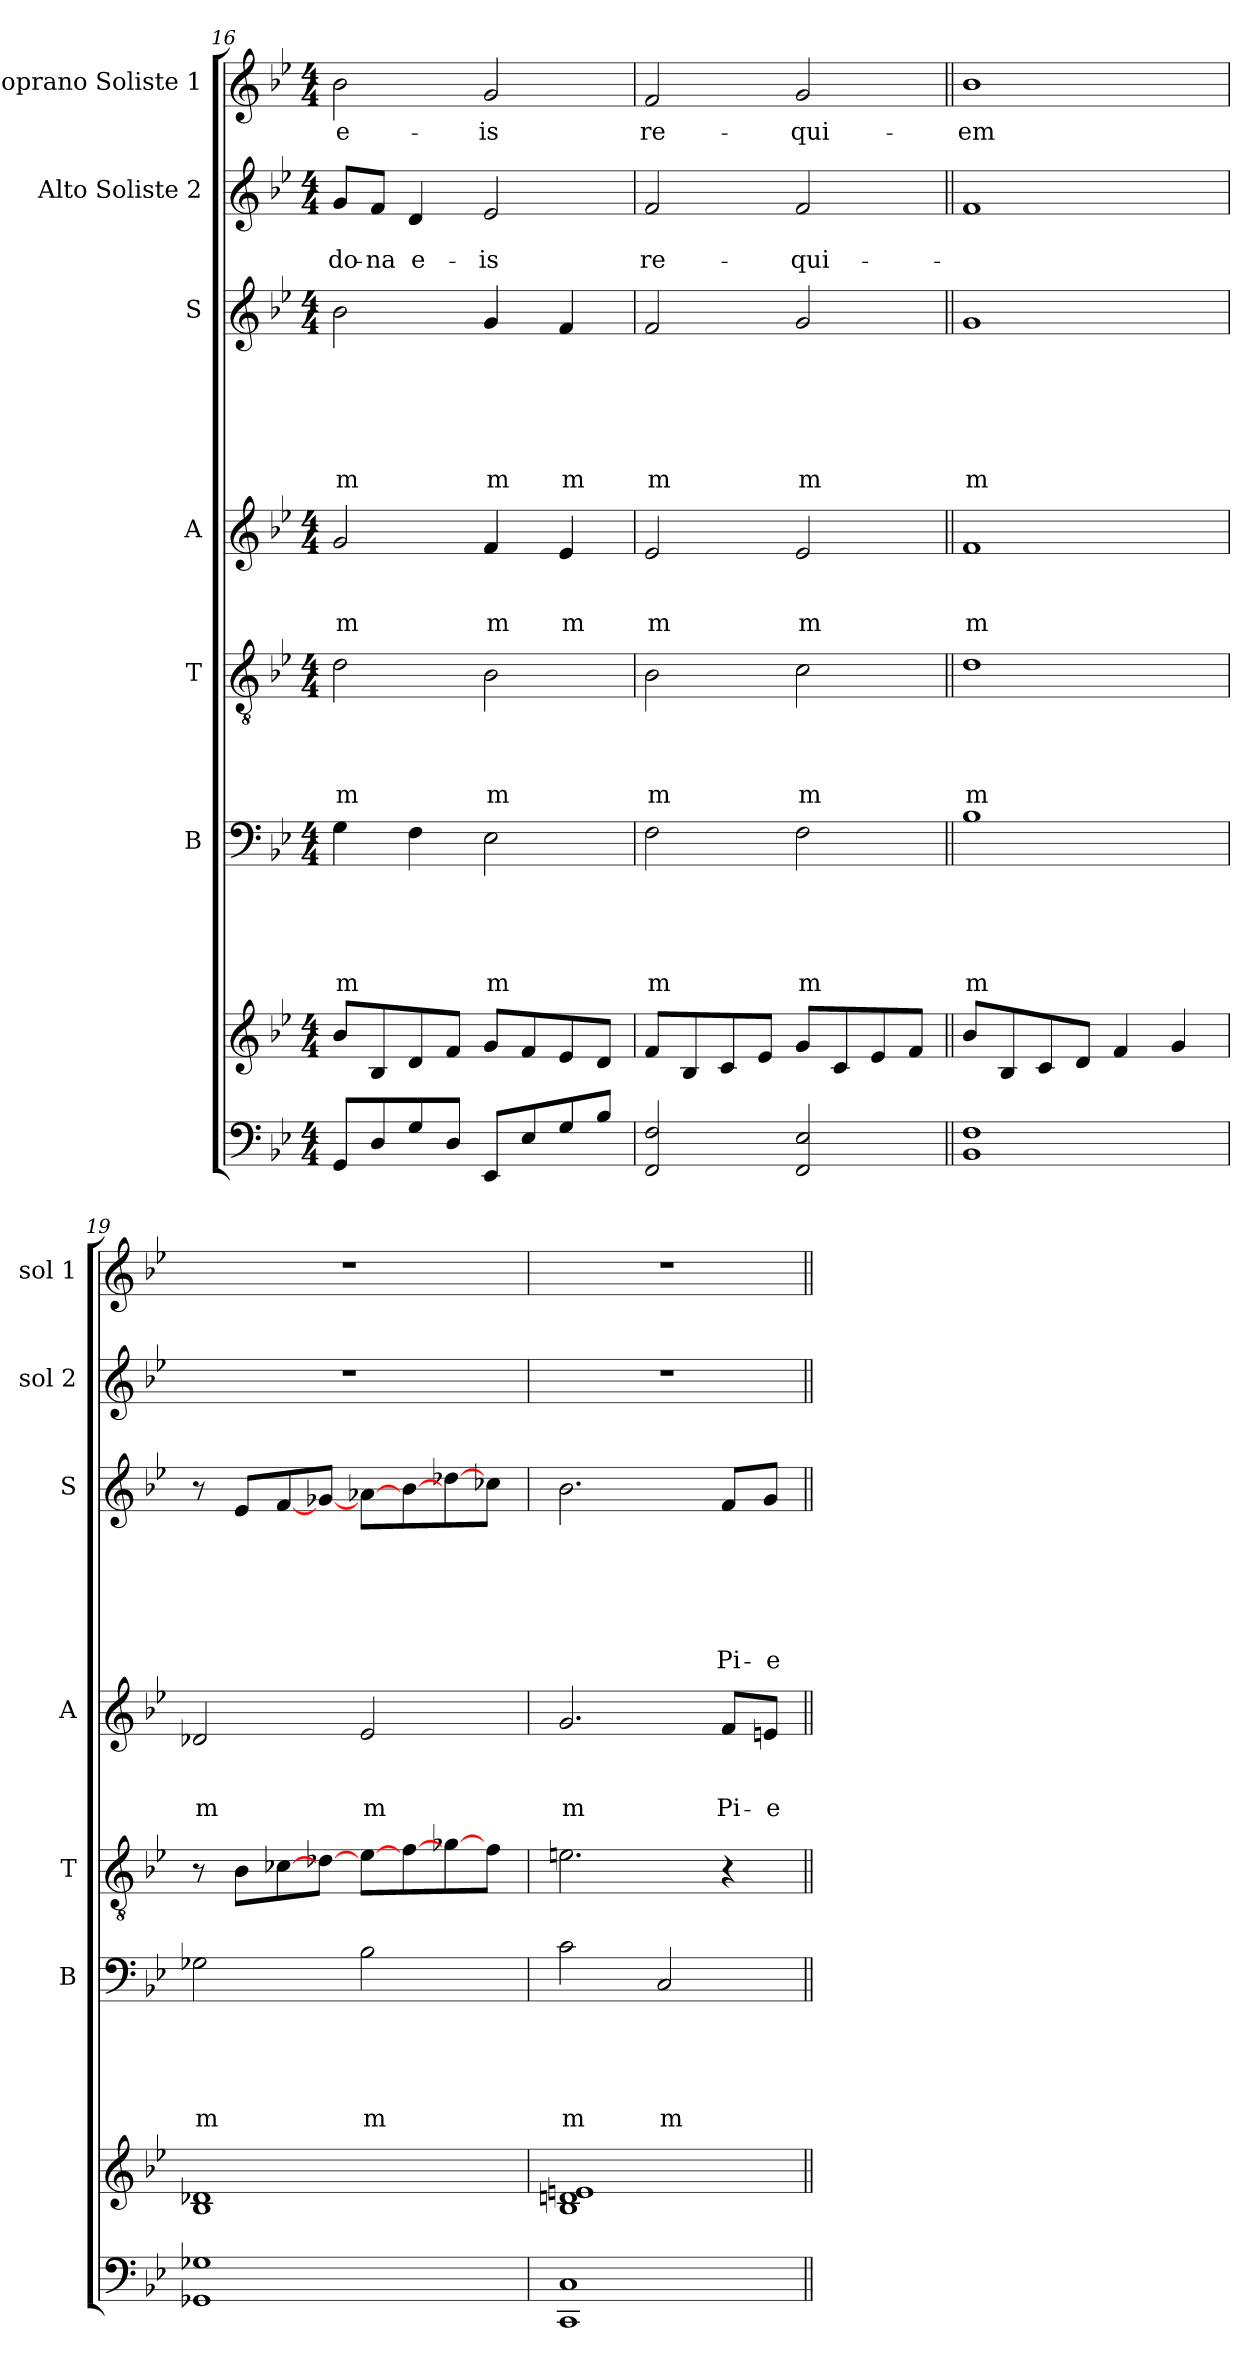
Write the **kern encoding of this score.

**kern	**kern	**kern	**text	**text	**text	**text	**text	**kern	**text	**text	**text	**text	**kern	**text	**text	**text	**kern	**text	**text	**text	**text	**text	**text	**kern	**text	**text	**kern	**text
*part7	*part7	*part6	*part6	*part6	*part6	*part6	*part6	*part5	*part5	*part5	*part5	*part5	*part4	*part4	*part4	*part4	*part3	*part3	*part3	*part3	*part3	*part3	*part3	*part2	*part2	*part2	*part1	*part1
*staff8	*staff7	*staff6	*staff6	*staff6	*staff6	*staff6	*staff6	*staff5	*staff5	*staff5	*staff5	*staff5	*staff4	*staff4	*staff4	*staff4	*staff3	*staff3	*staff3	*staff3	*staff3	*staff3	*staff3	*staff2	*staff2	*staff2	*staff1	*staff1
*	*	*I"B	*	*	*	*	*	*I"T	*	*	*	*	*I"A	*	*	*	*I"S	*	*	*	*	*	*	*I"Alto Soliste 2	*	*	*I"Soprano Soliste 1	*
*	*	*I'B	*	*	*	*	*	*I'T	*	*	*	*	*I'A	*	*	*	*I'S	*	*	*	*	*	*	*I'sol 2	*	*	*I'sol 1	*
*clefF4	*clefG2	*clefF4	*	*	*	*	*	*clefGv2	*	*	*	*	*clefG2	*	*	*	*clefG2	*	*	*	*	*	*	*clefG2	*	*	*clefG2	*
*k[b-e-]	*k[b-e-]	*k[b-e-]	*	*	*	*	*	*k[b-e-]	*	*	*	*	*k[b-e-]	*	*	*	*k[b-e-]	*	*	*	*	*	*	*k[b-e-]	*	*	*k[b-e-]	*
*B-:	*B-:	*B-:	*	*	*	*	*	*B-:	*	*	*	*	*B-:	*	*	*	*B-:	*	*	*	*	*	*	*B-:	*	*	*B-:	*
*M4/4	*M4/4	*M4/4	*	*	*	*	*	*M4/4	*	*	*	*	*M4/4	*	*	*	*M4/4	*	*	*	*	*	*	*M4/4	*	*	*M4/4	*
=16	=16	=16	=16	=16	=16	=16	=16	=16	=16	=16	=16	=16	=16	=16	=16	=16	=16	=16	=16	=16	=16	=16	=16	=16	=16	=16	=16	=16
!	!	!	!	!	!	!	!LO:LY:b	!	!	!	!	!LO:LY:b	!	!	!	!LO:LY:b	!	!	!	!	!	!	!LO:LY:b	!	!	!LO:LY:b	!	!LO:LY:b
8GG/L	8b-/L	4G\	.	.	.	.	m	2d\	.	.	.	m	2g/	.	.	m	2b-\	.	.	.	.	.	m	8g/L	.	do-	2b-\	e-
!	!	!	!	!	!	!	!	!	!	!	!	!	!	!	!	!	!	!	!	!	!	!	!	!	!	!LO:LY:b	!	!
8D/	8B-/	.	.	.	.	.	.	.	.	.	.	.	.	.	.	.	.	.	.	.	.	.	.	8f/J	.	-na	.	.
!	!	!	!	!	!	!	!	!	!	!	!	!	!	!	!	!	!	!	!	!	!	!	!	!	!	!LO:LY:b	!	!
8G/	8d/	4F\	.	.	.	.	.	.	.	.	.	.	.	.	.	.	.	.	.	.	.	.	.	4d/	.	e-	.	.
8D/J	8f/J	.	.	.	.	.	.	.	.	.	.	.	.	.	.	.	.	.	.	.	.	.	.	.	.	.	.	.
!	!	!	!	!	!	!	!LO:LY:b	!	!	!	!	!LO:LY:b	!	!	!	!LO:LY:b	!	!	!	!	!	!	!LO:LY:b	!	!	!LO:LY:b	!	!LO:LY:b
8EE-/L	8g/L	2E-\	.	.	.	.	m	2B-\	.	.	.	m	4f/	.	.	m	4g/	.	.	.	.	.	m	2e-/	.	-is	2g/	-is
8E-/	8f/	.	.	.	.	.	.	.	.	.	.	.	.	.	.	.	.	.	.	.	.	.	.	.	.	.	.	.
!	!	!	!	!	!	!	!	!	!	!	!	!	!	!	!	!LO:LY:b	!	!	!	!	!	!	!LO:LY:b	!	!	!	!	!
8G/	8e-/	.	.	.	.	.	.	.	.	.	.	.	4e-/	.	.	m	4f/	.	.	.	.	.	m	.	.	.	.	.
8B-/J	8d/J	.	.	.	.	.	.	.	.	.	.	.	.	.	.	.	.	.	.	.	.	.	.	.	.	.	.	.
=17	=17	=17	=17	=17	=17	=17	=17	=17	=17	=17	=17	=17	=17	=17	=17	=17	=17	=17	=17	=17	=17	=17	=17	=17	=17	=17	=17	=17
!	!	!	!	!	!	!	!LO:LY:b	!	!	!	!	!LO:LY:b	!	!	!	!LO:LY:b	!	!	!	!	!	!	!LO:LY:b	!	!	!LO:LY:b	!	!LO:LY:b
2FF/ 2F/	8f/L	2F\	.	.	.	.	m	2B-\	.	.	.	m	2e-/	.	.	m	2f/	.	.	.	.	.	m	2f/	.	re-	2f/	re-
.	8B-/	.	.	.	.	.	.	.	.	.	.	.	.	.	.	.	.	.	.	.	.	.	.	.	.	.	.	.
.	8c/	.	.	.	.	.	.	.	.	.	.	.	.	.	.	.	.	.	.	.	.	.	.	.	.	.	.	.
.	8e-/J	.	.	.	.	.	.	.	.	.	.	.	.	.	.	.	.	.	.	.	.	.	.	.	.	.	.	.
!	!	!	!	!	!	!	!LO:LY:b	!	!	!	!	!LO:LY:b	!	!	!	!LO:LY:b	!	!	!	!	!	!	!LO:LY:b	!	!	!LO:LY:b	!	!LO:LY:b
2FF/ 2E-/	8g/L	2F\	.	.	.	.	m	2c\	.	.	.	m	2e-/	.	.	m	2g/	.	.	.	.	.	m	2f/	.	-qui-	2g/	-qui-
.	8c/	.	.	.	.	.	.	.	.	.	.	.	.	.	.	.	.	.	.	.	.	.	.	.	.	.	.	.
.	8e-/	.	.	.	.	.	.	.	.	.	.	.	.	.	.	.	.	.	.	.	.	.	.	.	.	.	.	.
.	8f/J	.	.	.	.	.	.	.	.	.	.	.	.	.	.	.	.	.	.	.	.	.	.	.	.	.	.	.
=18||	=18||	=18||	=18||	=18||	=18||	=18||	=18||	=18||	=18||	=18||	=18||	=18||	=18||	=18||	=18||	=18||	=18||	=18||	=18||	=18||	=18||	=18||	=18||	=18||	=18||	=18||	=18||	=18||
!	!	!	!	!	!	!	!LO:LY:b	!	!	!	!	!LO:LY:b	!	!	!	!LO:LY:b	!	!	!	!	!	!	!LO:LY:b	!	!	!	!	!LO:LY:b
1BB- 1F	8b-/L	1B-	.	.	.	.	m	1d	.	.	.	m	1f	.	.	m	1g	.	.	.	.	.	m	1f	.	.	1b-	-em
.	8B-/	.	.	.	.	.	.	.	.	.	.	.	.	.	.	.	.	.	.	.	.	.	.	.	.	.	.	.
.	8c/	.	.	.	.	.	.	.	.	.	.	.	.	.	.	.	.	.	.	.	.	.	.	.	.	.	.	.
.	8d/J	.	.	.	.	.	.	.	.	.	.	.	.	.	.	.	.	.	.	.	.	.	.	.	.	.	.	.
.	4f/	.	.	.	.	.	.	.	.	.	.	.	.	.	.	.	.	.	.	.	.	.	.	.	.	.	.	.
.	4g/	.	.	.	.	.	.	.	.	.	.	.	.	.	.	.	.	.	.	.	.	.	.	.	.	.	.	.
!!LO:LB:g=z
=19	=19	=19	=19	=19	=19	=19	=19	=19	=19	=19	=19	=19	=19	=19	=19	=19	=19	=19	=19	=19	=19	=19	=19	=19	=19	=19	=19	=19
!	!	!	!	!	!	!	!LO:LY:b	!	!	!	!	!	!	!	!	!LO:LY:b	!	!	!	!	!	!	!	!	!	!	!	!
1GG-X 1G-X	1B- 1d-X	2G-X\	.	.	.	.	m	8r	.	.	.	.	2d-X/	.	.	m	8r	.	.	.	.	.	.	1r	.	.	1r	.
.	.	.	.	.	.	.	.	8B-\L	.	.	.	.	.	.	.	.	8e-/L	.	.	.	.	.	.	.	.	.	.	.
.	.	.	.	.	.	.	.	[8c-X\	.	.	.	.	.	.	.	.	[8f/	.	.	.	.	.	.	.	.	.	.	.
.	.	.	.	.	.	.	.	[8d-X\J	.	.	.	.	.	.	.	.	[8g-X/J	.	.	.	.	.	.	.	.	.	.	.
!	!	!	!	!	!	!	!LO:LY:b	!	!	!	!	!	!	!	!	!LO:LY:b	!	!	!	!	!	!	!	!	!	!	!	!
.	.	2B-\	.	.	.	.	m	[8e-\L	.	.	.	.	2e-/	.	.	m	[8a-X\L	.	.	.	.	.	.	.	.	.	.	.
.	.	.	.	.	.	.	.	[8f\	.	.	.	.	.	.	.	.	[8b-\	.	.	.	.	.	.	.	.	.	.	.
.	.	.	.	.	.	.	.	[8g-X\	.	.	.	.	.	.	.	.	[8dd-X\	.	.	.	.	.	.	.	.	.	.	.
.	.	.	.	.	.	.	.	8f\J	.	.	.	.	.	.	.	.	8cc-X\J	.	.	.	.	.	.	.	.	.	.	.
=20	=20	=20	=20	=20	=20	=20	=20	=20	=20	=20	=20	=20	=20	=20	=20	=20	=20	=20	=20	=20	=20	=20	=20	=20	=20	=20	=20	=20
!	!	!	!	!	!	!	!LO:LY:b	!	!	!	!	!	!	!	!	!LO:LY:b	!	!	!	!	!	!	!	!	!	!	!	!
1CC 1C	1B- 1dni 1en	2c\	.	.	.	.	m	2.en\	.	.	.	.	2.g/	.	.	m	2.b-\	.	.	.	.	.	.	1r	.	.	1r	.
!	!	!	!	!	!	!	!LO:LY:b	!	!	!	!	!	!	!	!	!	!	!	!	!	!	!	!	!	!	!	!	!
.	.	2C/	.	.	.	.	m	.	.	.	.	.	.	.	.	.	.	.	.	.	.	.	.	.	.	.	.	.
!	!	!	!	!	!	!	!	!	!	!	!	!	!	!	!	!LO:LY:b	!	!	!	!	!	!	!LO:LY:b	!	!	!	!	!
.	.	.	.	.	.	.	.	4r	.	.	.	.	8f/L	.	.	Pi-	8f/L	.	.	.	.	.	Pi-	.	.	.	.	.
!	!	!	!	!	!	!	!	!	!	!	!	!	!	!	!	!LO:LY:b	!	!	!	!	!	!	!LO:LY:b	!	!	!	!	!
.	.	.	.	.	.	.	.	.	.	.	.	.	8en/J	.	.	-e	8g/J	.	.	.	.	.	-e	.	.	.	.	.
=||	=||	=||	=||	=||	=||	=||	=||	=||	=||	=||	=||	=||	=||	=||	=||	=||	=||	=||	=||	=||	=||	=||	=||	=||	=||	=||	=||	=||
*-	*-	*-	*-	*-	*-	*-	*-	*-	*-	*-	*-	*-	*-	*-	*-	*-	*-	*-	*-	*-	*-	*-	*-	*-	*-	*-	*-	*-
